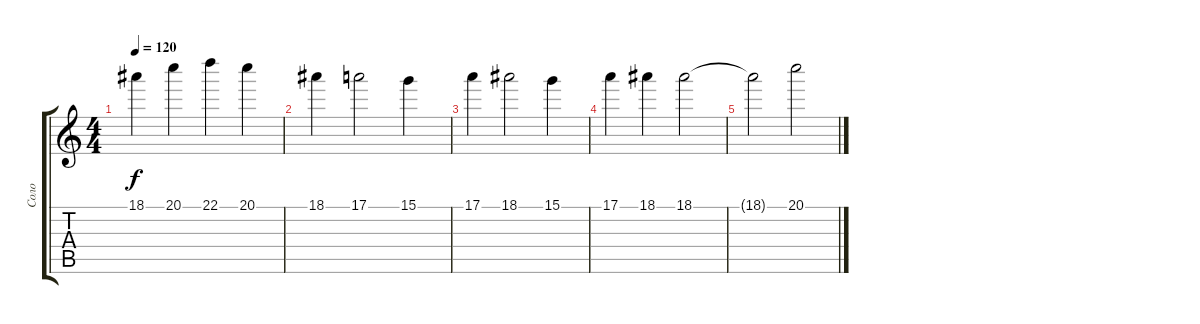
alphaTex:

\track ("Соло" "Соло") {instrument overdrivenguitar}
\staff {score tabs}
\tuning (E4 B3 G3 D3 A2 E2) {hide}
\ts (4 4)
\tempo 120
\clef g2
\ks c
18.1.4{dy f} 20.1.4 22.1.4 20.1.4 |
18.1.4 17.1.2 15.1.4 |
17.1.4 18.1.2 15.1.4 |
17.1.4 18.1.4 18.1.2 |
18.1{t}.2 20.1.2
